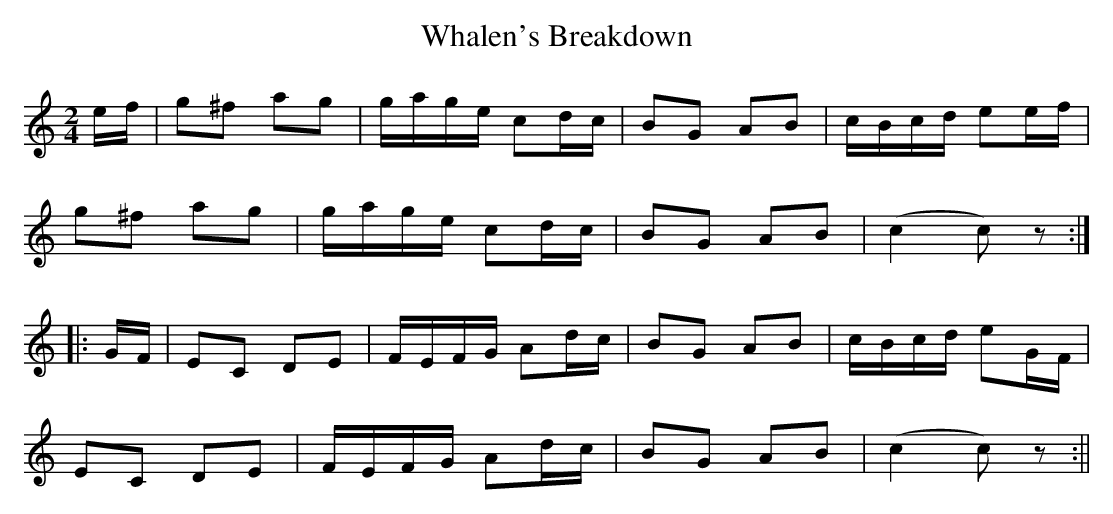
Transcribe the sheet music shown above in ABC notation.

X:1
T:Whalen's Breakdown
M:2/4
L:1/8
K:C
e/f/|g^f ag|g/a/g/e/ cd/c/|BG AB|c/B/c/d/ ee/f/|
g^f ag|g/a/g/e/ cd/c/|BG AB|(c2 c)z:|
|:G/F/|EC DE|F/E/F/G/ Ad/c/|BG AB|c/B/c/d/ eG/F/|
EC DE|F/E/F/G/ Ad/c/|BG AB|(c2 c)z:||
